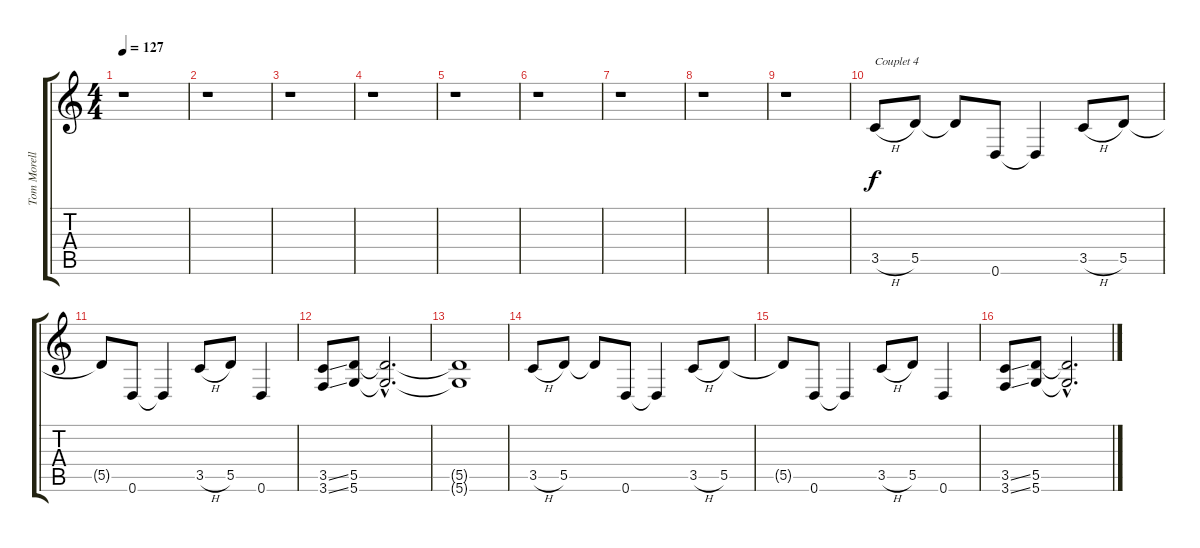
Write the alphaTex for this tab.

\track ("Tom Morello" "Tom Morell") {instrument electricguitarclean}
\staff {score tabs}
\tuning (E4 B3 G3 D3 A2 D2) {hide}
\ts (4 4)
\tempo 127
\clef g2
\ks c
r.1{dy f} |
r.1 |
r.1 |
r.1 |
r.1 |
r.1 |
r.1 |
r.1 |
r.1 |
3.5{h}.8{txt "Couplet 4 "} 5.5.8 5.5{t}.8 0.6.8 0.6{t}.4 3.5{h}.8 5.5.8 |
5.5{t}.8 0.6.8 0.6{t}.4 3.5{h}.8 5.5.8 0.6.4 |
(3.5{ss} 3.6{ss}).8 (5.5 5.6).8 (5.5{hac t} 5.6{hac t}).2{d} |
(5.5{t} 5.6{t}).1 |
3.5{h}.8 5.5.8 5.5{t}.8 0.6.8 0.6{t}.4 3.5{h}.8 5.5.8 |
5.5{t}.8 0.6.8 0.6{t}.4 3.5{h}.8 5.5.8 0.6.4 |
(3.5{ss} 3.6{ss}).8 (5.5 5.6).8 (5.5{hac t} 5.6{hac t}).2{d}
